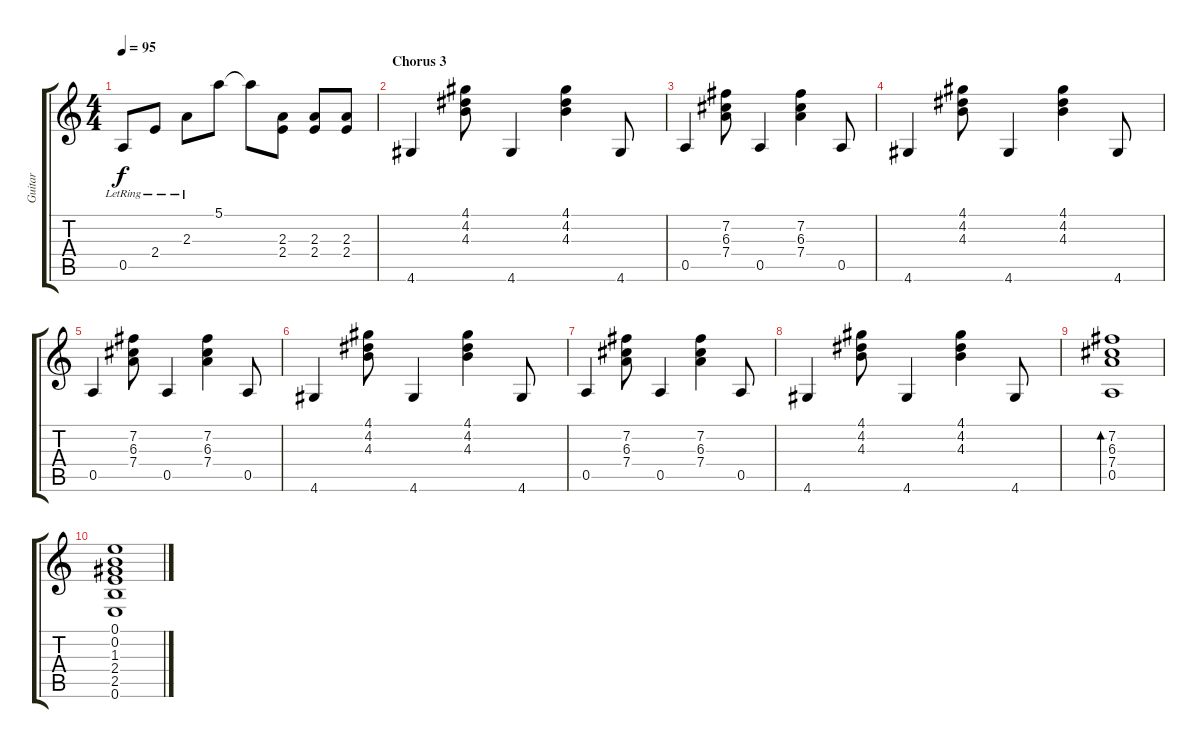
\track ("Guitar" "Guitar") {instrument electricguitarclean}
\staff {score tabs}
\tuning (E4 B3 G3 D3 A2 E2) {hide}
\ts (4 4)
\tempo 95
\clef g2
\ks c
0.5{lr}.8{dy f} 2.4{lr}.8 2.3{lr}.8 5.1.8 5.1{t}.8 (2.3 2.4).8 (2.3 2.4).8 (2.3 2.4).8 |
\section ("" "Chorus 3")
4.6.4 (4.1 4.2 4.3).8 4.6.4 (4.1 4.2 4.3).4 4.6.8 |
0.5.4 (7.2 6.3 7.4).8 0.5.4 (7.2 6.3 7.4).4 0.5.8 |
4.6.4 (4.1 4.2 4.3).8 4.6.4 (4.1 4.2 4.3).4 4.6.8 |
0.5.4 (7.2 6.3 7.4).8 0.5.4 (7.2 6.3 7.4).4 0.5.8 |
4.6.4 (4.1 4.2 4.3).8 4.6.4 (4.1 4.2 4.3).4 4.6.8 |
0.5.4 (7.2 6.3 7.4).8 0.5.4 (7.2 6.3 7.4).4 0.5.8 |
4.6.4 (4.1 4.2 4.3).8 4.6.4 (4.1 4.2 4.3).4 4.6.8 |
(7.2 6.3 7.4 0.5).1{bd 120} |
(0.1 0.2 1.3 2.4 2.5 0.6).1
